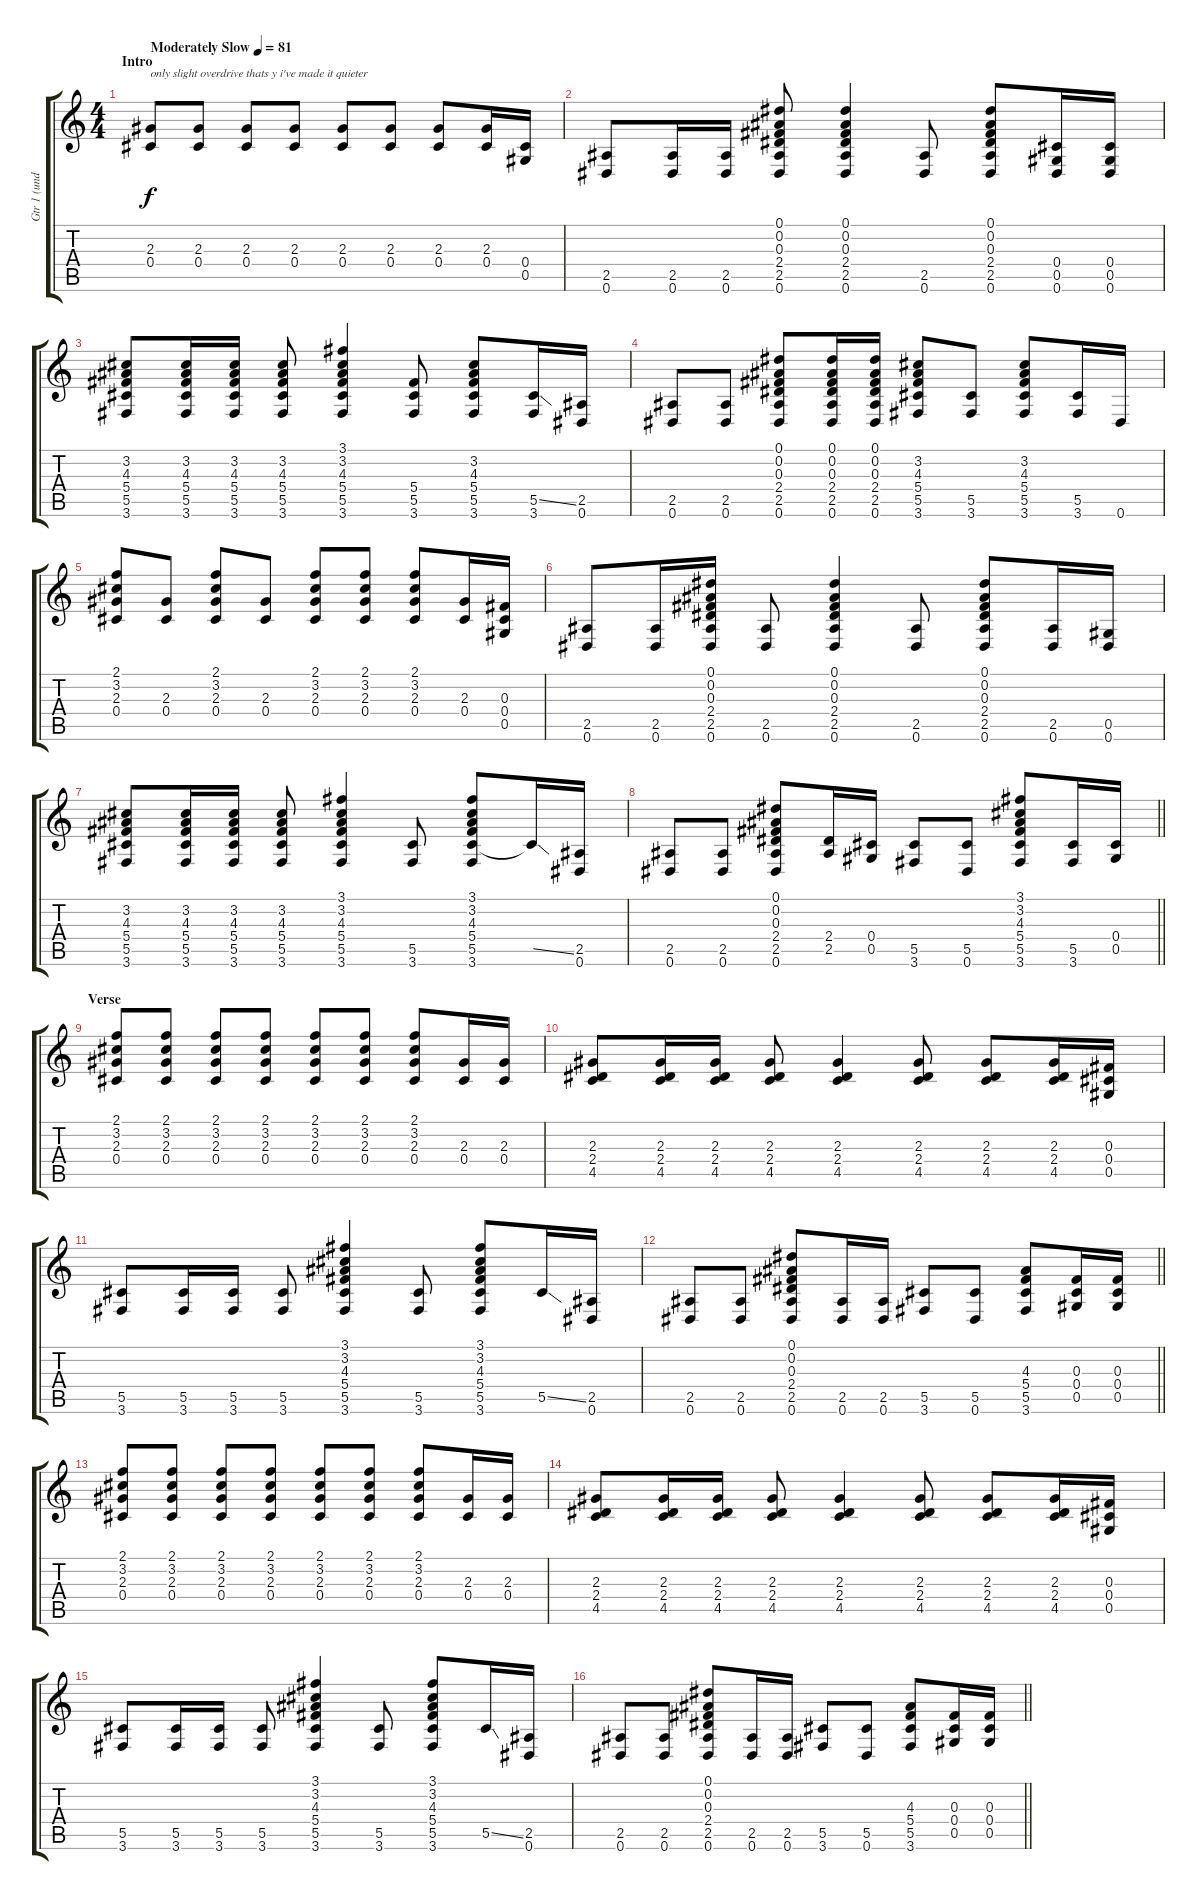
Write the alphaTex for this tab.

\track ("Gtr 1 (under dub)" "Gtr 1 (und") {instrument overdrivenguitar}
\staff {score tabs}
\tuning (Eb4 Bb3 Gb3 Db3 Ab2 Eb2) {hide}
\ts (4 4)
\section ("" "Intro")
\tempo (81 "Moderately Slow")
\clef g2
\ks c
(2.3 0.4).8{txt "only slight overdrive thats y i've made it quieter" dy f volume 1 instrument overdrivenguitar} (2.3 0.4).8{volume 10} (2.3 0.4).8 (2.3 0.4).8 (2.3 0.4).8 (2.3 0.4).8 (2.3 0.4).8 (2.3 0.4).16 (0.4 0.5).16 |
(2.5 0.6).8 (2.5 0.6).16 (2.5 0.6).16 (0.1 0.2 0.3 2.4 2.5 0.6).8 (0.1 0.2 0.3 2.4 2.5 0.6).4 (2.5 0.6).8 (0.1 0.2 0.3 2.4 2.5 0.6).8 (0.4 0.5 0.6).16 (0.4 0.5 0.6).16 |
(3.2 4.3 5.4 5.5 3.6).8 (3.2 4.3 5.4 5.5 3.6).16 (3.2 4.3 5.4 5.5 3.6).16 (3.2 4.3 5.4 5.5 3.6).8 (3.1 3.2 4.3 5.4 5.5 3.6).4 (5.4 5.5 3.6).8 (3.2 4.3 5.4 5.5 3.6).8 (5.5{ss} 3.6).16 (2.5 0.6).16 |
(2.5 0.6).8 (2.5 0.6).8 (0.1 0.2 0.3 2.4 2.5 0.6).8 (0.1 0.2 0.3 2.4 2.5 0.6).16 (0.1 0.2 0.3 2.4 2.5 0.6).16 (3.2 4.3 5.4 5.5 3.6).8 (5.5 3.6).8 (3.2 4.3 5.4 5.5 3.6).8 (5.5 3.6).16 0.6.16 |
(2.1 3.2 2.3 0.4).8 (2.3 0.4).8 (2.1 3.2 2.3 0.4).8 (2.3 0.4).8 (2.1 3.2 2.3 0.4).8 (2.1 3.2 2.3 0.4).8 (2.1 3.2 2.3 0.4).8 (2.3 0.4).16 (0.3 0.4 0.5).16 |
(2.5 0.6).8 (2.5 0.6).16 (0.1 0.2 0.3 2.4 2.5 0.6).16 (2.5 0.6).8 (0.1 0.2 0.3 2.4 2.5 0.6).4 (2.5 0.6).8 (0.1 0.2 0.3 2.4 2.5 0.6).8 (2.5 0.6).16 (0.5 0.6).16 |
(3.2 4.3 5.4 5.5 3.6).8 (3.2 4.3 5.4 5.5 3.6).16 (3.2 4.3 5.4 5.5 3.6).16 (3.2 4.3 5.4 5.5 3.6).8 (3.1 3.2 4.3 5.4 5.5 3.6).4 (5.5 3.6).8 (3.1 3.2 4.3 5.4 5.5 3.6).8 5.5{ss t}.16 (2.5 0.6).16 |
\barLineRight lightlight
(2.5 0.6).8 (2.5 0.6).8 (0.1 0.2 0.3 2.4 2.5 0.6).8 (2.4 2.5).16 (0.4 0.5).16 (5.5 3.6).8 (5.5 0.6).8 (3.1 3.2 4.3 5.4 5.5 3.6).8 (5.5 3.6).16 (0.4 0.5).16 |
\section ("" "Verse")
(2.1 3.2 2.3 0.4).8 (2.1 3.2 2.3 0.4).8 (2.1 3.2 2.3 0.4).8 (2.1 3.2 2.3 0.4).8 (2.1 3.2 2.3 0.4).8 (2.1 3.2 2.3 0.4).8 (2.1 3.2 2.3 0.4).8 (2.3 0.4).16 (2.3 0.4).16 |
(2.3 2.4 4.5).8 (2.3 2.4 4.5).16 (2.3 2.4 4.5).16 (2.3 2.4 4.5).8 (2.3 2.4 4.5).4 (2.3 2.4 4.5).8 (2.3 2.4 4.5).8 (2.3 2.4 4.5).16 (0.3 0.4 0.5).16 |
(5.5 3.6).8 (5.5 3.6).16 (5.5 3.6).16 (5.5 3.6).8 (3.1 3.2 4.3 5.4 5.5 3.6).4 (5.5 3.6).8 (3.1 3.2 4.3 5.4 5.5 3.6).8 5.5{ss}.16 (2.5 0.6).16 |
\barLineRight lightlight
(2.5 0.6).8 (2.5 0.6).8 (0.1 0.2 0.3 2.4 2.5 0.6).8 (2.5 0.6).16 (2.5 0.6).16 (5.5 3.6).8 (5.5 0.6).8 (4.3 5.4 5.5 3.6).8 (0.3 0.4 0.5).16 (0.3 0.4 0.5).16 |
(2.1 3.2 2.3 0.4).8 (2.1 3.2 2.3 0.4).8 (2.1 3.2 2.3 0.4).8 (2.1 3.2 2.3 0.4).8 (2.1 3.2 2.3 0.4).8 (2.1 3.2 2.3 0.4).8 (2.1 3.2 2.3 0.4).8 (2.3 0.4).16 (2.3 0.4).16 |
(2.3 2.4 4.5).8 (2.3 2.4 4.5).16 (2.3 2.4 4.5).16 (2.3 2.4 4.5).8 (2.3 2.4 4.5).4 (2.3 2.4 4.5).8 (2.3 2.4 4.5).8 (2.3 2.4 4.5).16 (0.3 0.4 0.5).16 |
(5.5 3.6).8 (5.5 3.6).16 (5.5 3.6).16 (5.5 3.6).8 (3.1 3.2 4.3 5.4 5.5 3.6).4 (5.5 3.6).8 (3.1 3.2 4.3 5.4 5.5 3.6).8 5.5{ss}.16 (2.5 0.6).16 |
\barLineRight lightlight
(2.5 0.6).8 (2.5 0.6).8 (0.1 0.2 0.3 2.4 2.5 0.6).8 (2.5 0.6).16 (2.5 0.6).16 (5.5 3.6).8 (5.5 0.6).8 (4.3 5.4 5.5 3.6).8 (0.3 0.4 0.5).16 (0.3 0.4 0.5).16
